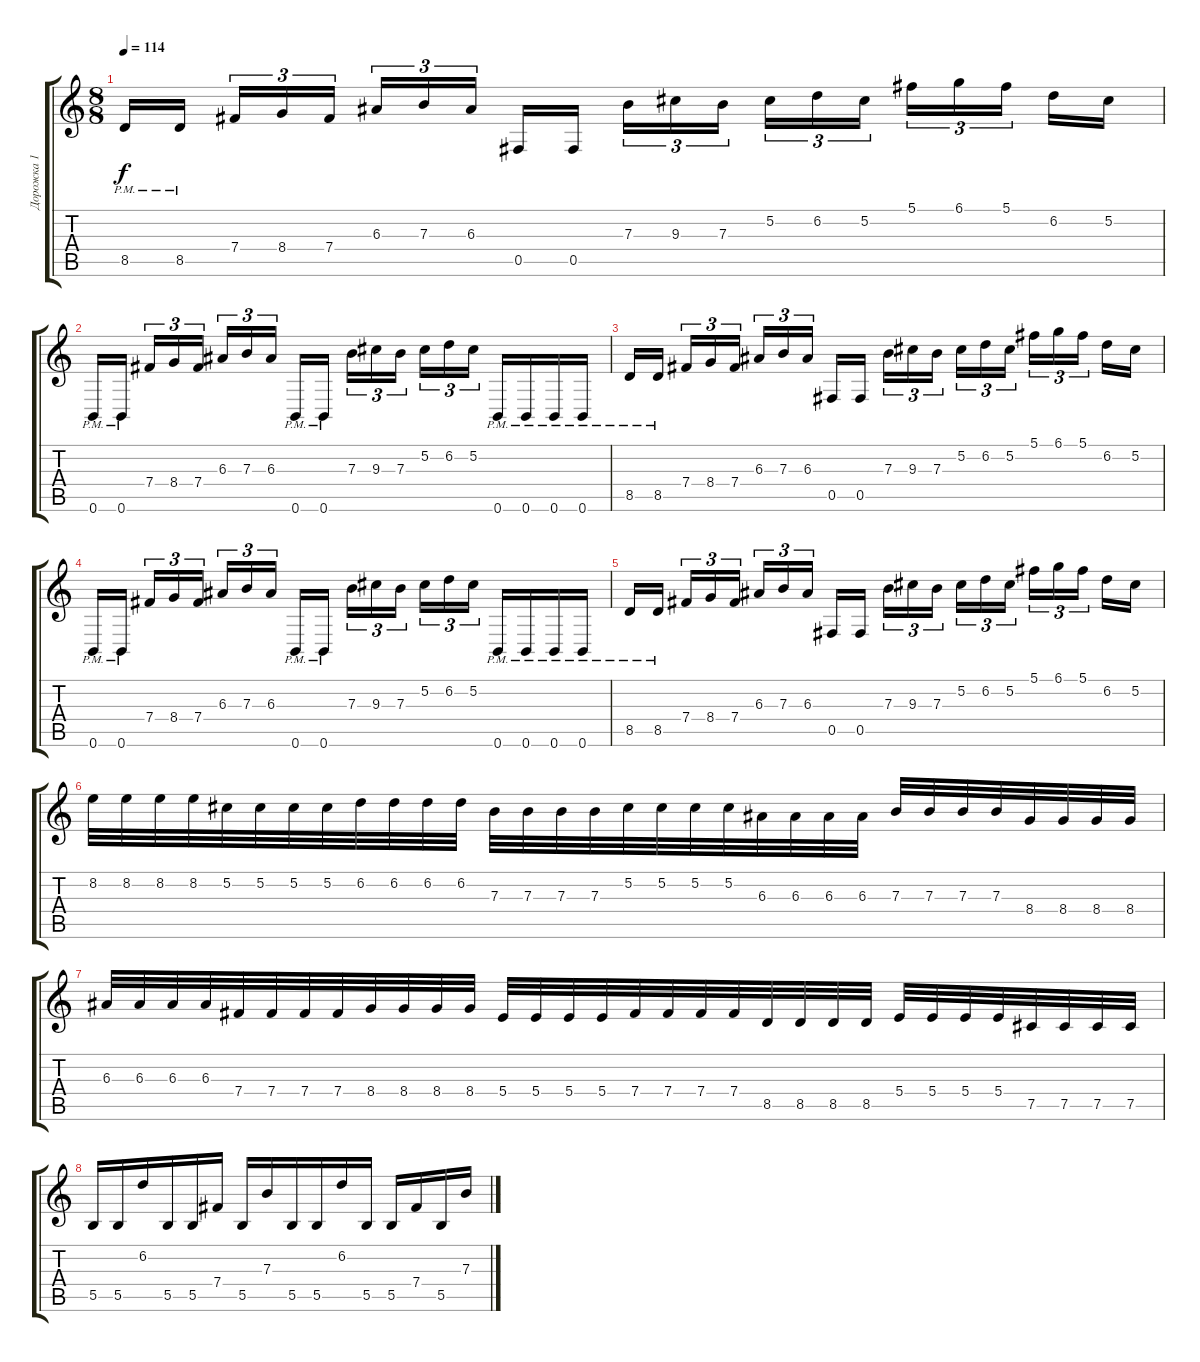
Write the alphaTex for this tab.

\track ("Дорожка 1" "Дорожка 1") {instrument distortionguitar}
\staff {score tabs}
\tuning (Db4 Ab3 E3 B2 Gb2 B1) {hide}
\ts (8 8)
\tempo 114
\clef g2
\ks c
8.5{pm}.16{dy f} 8.5{pm}.16 7.4.16{tu (3 2)} 8.4.16{tu (3 2)} 7.4.16{tu (3 2)} 6.3.16{tu (3 2)} 7.3.16{tu (3 2)} 6.3.16{tu (3 2)} 0.5.16 0.5.16 7.3.16{tu (3 2)} 9.3.16{tu (3 2)} 7.3.16{tu (3 2)} 5.2.16{tu (3 2)} 6.2.16{tu (3 2)} 5.2.16{tu (3 2)} 5.1.16{tu (3 2)} 6.1.16{tu (3 2)} 5.1.16{tu (3 2)} 6.2.16 5.2.16 |
0.6{pm}.16 0.6{pm}.16 7.4.16{tu (3 2)} 8.4.16{tu (3 2)} 7.4.16{tu (3 2)} 6.3.16{tu (3 2)} 7.3.16{tu (3 2)} 6.3.16{tu (3 2)} 0.6{pm}.16 0.6{pm}.16 7.3.16{tu (3 2)} 9.3.16{tu (3 2)} 7.3.16{tu (3 2)} 5.2.16{tu (3 2)} 6.2.16{tu (3 2)} 5.2.16{tu (3 2)} 0.6{pm}.16 0.6{pm}.16 0.6{pm}.16 0.6{pm}.16 |
8.5{pm}.16 8.5{pm}.16 7.4.16{tu (3 2)} 8.4.16{tu (3 2)} 7.4.16{tu (3 2)} 6.3.16{tu (3 2)} 7.3.16{tu (3 2)} 6.3.16{tu (3 2)} 0.5.16 0.5.16 7.3.16{tu (3 2)} 9.3.16{tu (3 2)} 7.3.16{tu (3 2)} 5.2.16{tu (3 2)} 6.2.16{tu (3 2)} 5.2.16{tu (3 2)} 5.1.16{tu (3 2)} 6.1.16{tu (3 2)} 5.1.16{tu (3 2)} 6.2.16 5.2.16 |
0.6{pm}.16 0.6{pm}.16 7.4.16{tu (3 2)} 8.4.16{tu (3 2)} 7.4.16{tu (3 2)} 6.3.16{tu (3 2)} 7.3.16{tu (3 2)} 6.3.16{tu (3 2)} 0.6{pm}.16 0.6{pm}.16 7.3.16{tu (3 2)} 9.3.16{tu (3 2)} 7.3.16{tu (3 2)} 5.2.16{tu (3 2)} 6.2.16{tu (3 2)} 5.2.16{tu (3 2)} 0.6{pm}.16 0.6{pm}.16 0.6{pm}.16 0.6{pm}.16 |
8.5{pm}.16 8.5{pm}.16 7.4.16{tu (3 2)} 8.4.16{tu (3 2)} 7.4.16{tu (3 2)} 6.3.16{tu (3 2)} 7.3.16{tu (3 2)} 6.3.16{tu (3 2)} 0.5.16 0.5.16 7.3.16{tu (3 2)} 9.3.16{tu (3 2)} 7.3.16{tu (3 2)} 5.2.16{tu (3 2)} 6.2.16{tu (3 2)} 5.2.16{tu (3 2)} 5.1.16{tu (3 2)} 6.1.16{tu (3 2)} 5.1.16{tu (3 2)} 6.2.16 5.2.16 |
8.2.32 8.2.32 8.2.32 8.2.32 5.2.32 5.2.32 5.2.32 5.2.32 6.2.32 6.2.32 6.2.32 6.2.32 7.3.32 7.3.32 7.3.32 7.3.32 5.2.32 5.2.32 5.2.32 5.2.32 6.3.32 6.3.32 6.3.32 6.3.32 7.3.32 7.3.32 7.3.32 7.3.32 8.4.32 8.4.32 8.4.32 8.4.32 |
6.3.32 6.3.32 6.3.32 6.3.32 7.4.32 7.4.32 7.4.32 7.4.32 8.4.32 8.4.32 8.4.32 8.4.32 5.4.32 5.4.32 5.4.32 5.4.32 7.4.32 7.4.32 7.4.32 7.4.32 8.5.32 8.5.32 8.5.32 8.5.32 5.4.32 5.4.32 5.4.32 5.4.32 7.5.32 7.5.32 7.5.32 7.5.32 |
5.5.16 5.5.16 6.2.16 5.5.16 5.5.16 7.4.16 5.5.16 7.3.16 5.5.16 5.5.16 6.2.16 5.5.16 5.5.16 7.4.16 5.5.16 7.3.16
